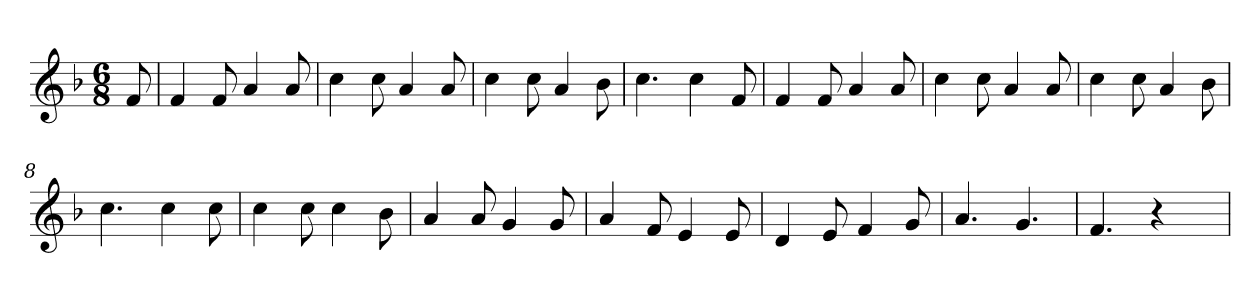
**kern
*part1
*staff1
*clefG2
*k[b-]
*F:
*M6/8
=
8f
=1
4f
8f
4a
8a
=2
4cc
8cc
4a
8a
=3
4cc
8cc
4a
8b-
=4
4.cc
4cc
8f
=5
4f
8f
4a
8a
=6
4cc
8cc
4a
8a
=7
4cc
8cc
4a
8b-
=8
4.cc
4cc
8cc
=9
4cc
8cc
4cc
8b-
=10
4a
8a
4g
8g
=11
4a
8f
4e
8e
=12
4d
8e
4f
8g
=13
4.a
4.g
=14
4.f
4r
8ryy
=
*-
